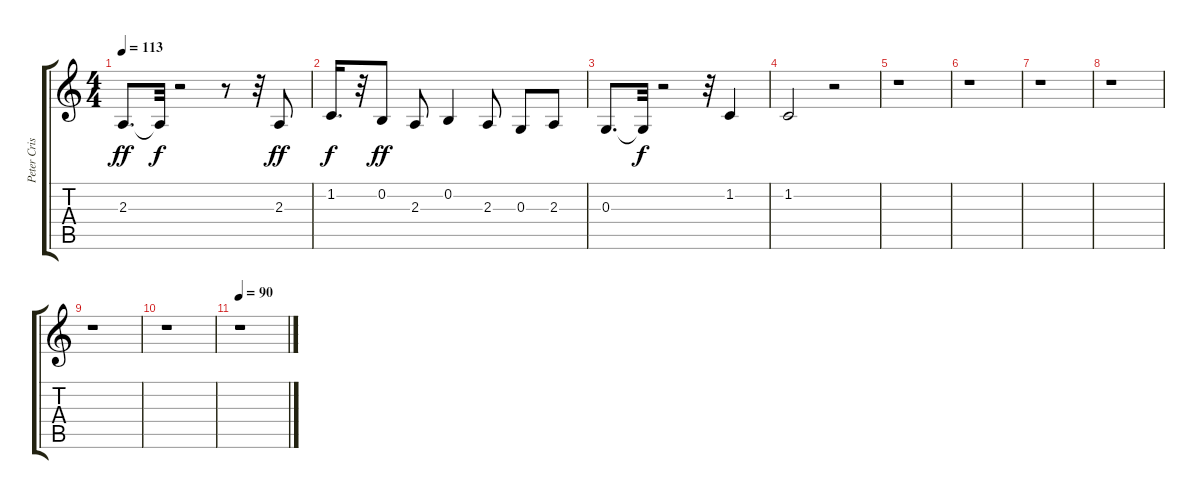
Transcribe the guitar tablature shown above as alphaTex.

\track ("Peter Criss" "Peter Cris") {instrument lead2sawtooth}
\staff {score tabs}
\tuning (E4 B3 G3 D3 A2 E2) {hide}
\ts (4 4)
\tempo 113
\clef g2
\ks c
2.3.8{d dy ff} 2.3{t}.32{dy f} r.2 r.8 r.32 2.3.8{dy ff} |
1.2.16{d dy f} r.32 0.2.8{dy ff} 2.3.8 0.2.4 2.3.8 0.3.8 2.3.8 |
0.3.8{d} 0.3{t}.32{dy f} r.2 r.32 1.2.4 |
1.2.2 r.2 |
r.1 |
r.1 |
r.1 |
r.1 |
r.1 |
r.1 |
\tempo 90
r.1
